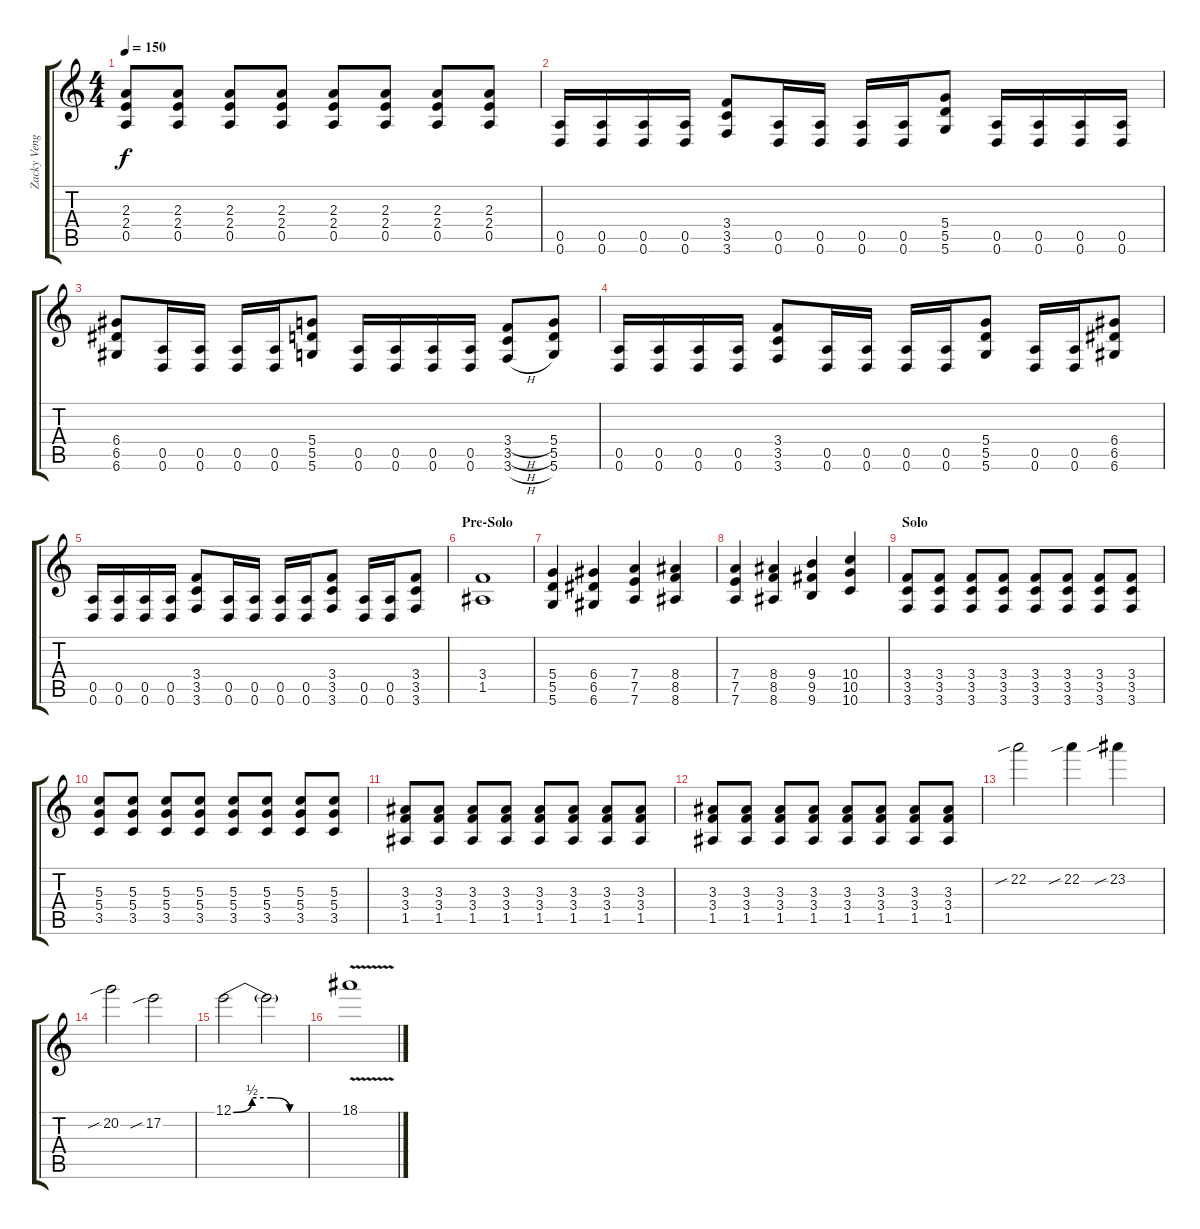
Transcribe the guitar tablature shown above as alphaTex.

\track ("Zacky Vengeance" "Zacky Veng") {instrument overdrivenguitar}
\staff {score tabs}
\tuning (E4 B3 G3 D3 A2 D2) {hide}
\ts (4 4)
\tempo 150
\clef g2
\ks c
(2.3 2.4 0.5).8{dy f} (2.3 2.4 0.5).8 (2.3 2.4 0.5).8 (2.3 2.4 0.5).8 (2.3 2.4 0.5).8 (2.3 2.4 0.5).8 (2.3 2.4 0.5).8 (2.3 2.4 0.5).8 |
(0.5 0.6).16 (0.5 0.6).16 (0.5 0.6).16 (0.5 0.6).16 (3.4 3.5 3.6).8 (0.5 0.6).16 (0.5 0.6).16 (0.5 0.6).16 (0.5 0.6).16 (5.4 5.5 5.6).8 (0.5 0.6).16 (0.5 0.6).16 (0.5 0.6).16 (0.5 0.6).16 |
(6.4 6.5 6.6).8 (0.5 0.6).16 (0.5 0.6).16 (0.5 0.6).16 (0.5 0.6).16 (5.4 5.5 5.6).8 (0.5 0.6).16 (0.5 0.6).16 (0.5 0.6).16 (0.5 0.6).16 (3.4{h} 3.5{h} 3.6{h}).8 (5.4 5.5 5.6).8 |
(0.5 0.6).16 (0.5 0.6).16 (0.5 0.6).16 (0.5 0.6).16 (3.4 3.5 3.6).8 (0.5 0.6).16 (0.5 0.6).16 (0.5 0.6).16 (0.5 0.6).16 (5.4 5.5 5.6).8 (0.5 0.6).16 (0.5 0.6).16 (6.4 6.5 6.6).8 |
(0.5 0.6).16 (0.5 0.6).16 (0.5 0.6).16 (0.5 0.6).16 (3.4 3.5 3.6).8 (0.5 0.6).16 (0.5 0.6).16 (0.5 0.6).16 (0.5 0.6).16 (3.4 3.5 3.6).8 (0.5 0.6).16 (0.5 0.6).16 (3.4 3.5 3.6).8 |
\section ("" "Pre-Solo")
(3.4 1.5).1 |
(5.4 5.5 5.6).4 (6.4 6.5 6.6).4 (7.4 7.5 7.6).4 (8.4 8.5 8.6).4 |
(7.4 7.5 7.6).4 (8.4 8.5 8.6).4 (9.4 9.5 9.6).4 (10.4 10.5 10.6).4 |
\section ("" "Solo")
(3.4 3.5 3.6).8 (3.4 3.5 3.6).8 (3.4 3.5 3.6).8 (3.4 3.5 3.6).8 (3.4 3.5 3.6).8 (3.4 3.5 3.6).8 (3.4 3.5 3.6).8 (3.4 3.5 3.6).8 |
(5.3 5.4 3.5).8 (5.3 5.4 3.5).8 (5.3 5.4 3.5).8 (5.3 5.4 3.5).8 (5.3 5.4 3.5).8 (5.3 5.4 3.5).8 (5.3 5.4 3.5).8 (5.3 5.4 3.5).8 |
(3.3 3.4 1.5).8 (3.3 3.4 1.5).8 (3.3 3.4 1.5).8 (3.3 3.4 1.5).8 (3.3 3.4 1.5).8 (3.3 3.4 1.5).8 (3.3 3.4 1.5).8 (3.3 3.4 1.5).8 |
(3.3 3.4 1.5).8 (3.3 3.4 1.5).8 (3.3 3.4 1.5).8 (3.3 3.4 1.5).8 (3.3 3.4 1.5).8 (3.3 3.4 1.5).8 (3.3 3.4 1.5).8 (3.3 3.4 1.5).8 |
22.2{sib}.2 22.2{sib}.4 23.2{sib}.4 |
20.2{sib}.2 17.2{sib}.2 |
12.1{be (custom 0 0 15 2 30 2 45 0 60 0)}.2 12.1{t}.2 |
18.1{v}.1
